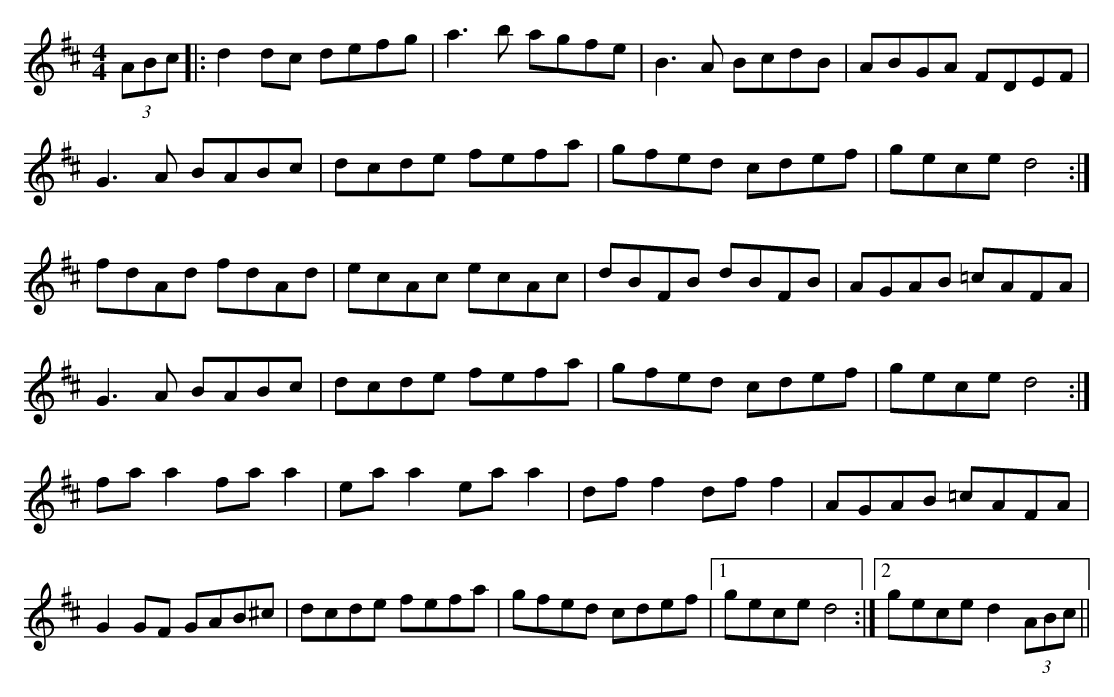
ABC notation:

X:1
M:4/4
K:D
(3ABc|:d2 dc defg|a3b agfe|B3A BcdB|ABGA FDEF|
G3A BABc|dcde fefa|gfed cdef|gece d4:|
fdAd fdAd|ecAc ecAc|dBFB dBFB|AGAB =cAFA|
G3A BABc|dcde fefa|gfed cdef|gece d4:|
fa a2 fa a2|ea a2 ea a2|df f2 df f2|AGAB =cAFA|
G2 GF GAB^c|dcde fefa|gfed cdef|1 gece d4:|2 gece d2 (3ABc||
